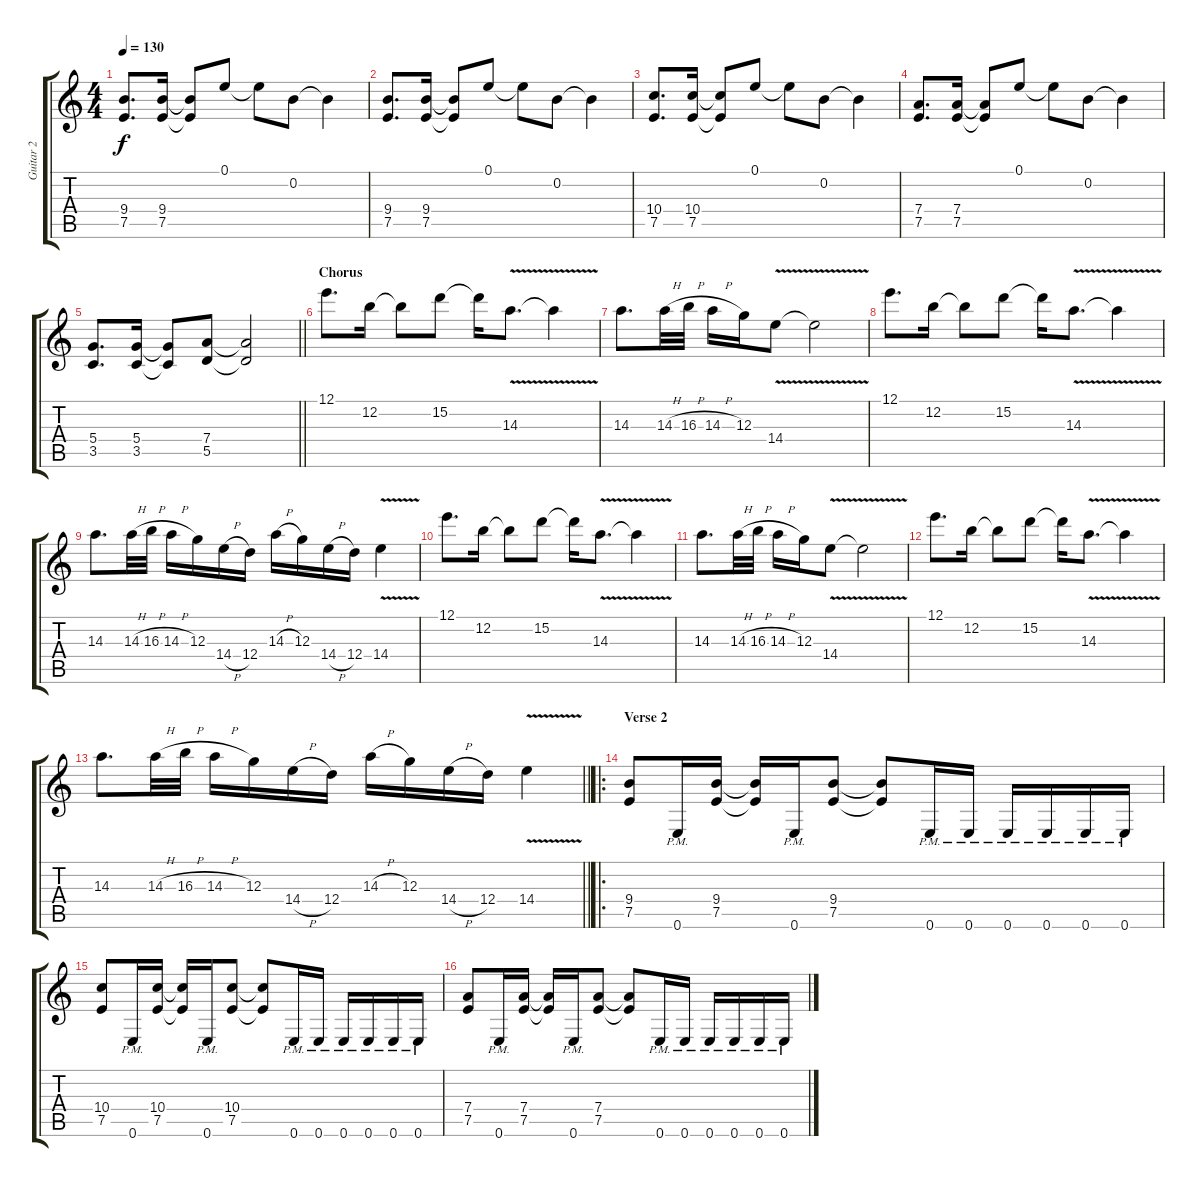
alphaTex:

\track ("Guitar 2" "Guitar 2") {instrument distortionguitar}
\staff {score tabs}
\tuning (E4 B3 G3 D3 A2 E2) {hide}
\ts (4 4)
\tempo 130
\clef g2
\ks c
(9.4 7.5).8{d dy f} (9.4 7.5).16 (9.4{t} 7.5{t}).8 0.1.8 0.1{t}.8 0.2.8 0.2{t}.4 |
(9.4 7.5).8{d} (9.4 7.5).16 (9.4{t} 7.5{t}).8 0.1.8 0.1{t}.8 0.2.8 0.2{t}.4 |
(10.4 7.5).8{d} (10.4 7.5).16 (10.4{t} 7.5{t}).8 0.1.8 0.1{t}.8 0.2.8 0.2{t}.4 |
(7.4 7.5).8{d} (7.4 7.5).16 (7.4{t} 7.5{t}).8 0.1.8 0.1{t}.8 0.2.8 0.2{t}.4 |
\barLineRight lightlight
(5.4 3.5).8{d} (5.4 3.5).16 (5.4{t} 3.5{t}).8 (7.4 5.5).8 (7.4{t} 5.5{t}).2 |
\section ("" "Chorus")
12.1.8{d} 12.2.16 12.2{t}.8 15.2.8 15.2{t}.16 14.3{v}.8{d} 14.3{t}.4 |
14.3.8{d} 14.3{h}.32 16.3{h}.32 14.3{h}.16 12.3.16 14.4{v}.8 14.4{t}.2 |
12.1.8{d} 12.2.16 12.2{t}.8 15.2.8 15.2{t}.16 14.3{v}.8{d} 14.3{t}.4 |
14.3.8{d} 14.3{h}.32 16.3{h}.32 14.3{h}.16 12.3.16 14.4{h}.16 12.4.16 14.3{h}.16 12.3.16 14.4{h}.16 12.4.16 14.4{v}.4 |
12.1.8{d} 12.2.16 12.2{t}.8 15.2.8 15.2{t}.16 14.3{v}.8{d} 14.3{t}.4 |
14.3.8{d} 14.3{h}.32 16.3{h}.32 14.3{h}.16 12.3.16 14.4{v}.8 14.4{t}.2 |
12.1.8{d} 12.2.16 12.2{t}.8 15.2.8 15.2{t}.16 14.3{v}.8{d} 14.3{t}.4 |
\barLineRight lightlight
14.3.8{d} 14.3{h}.32 16.3{h}.32 14.3{h}.16 12.3.16 14.4{h}.16 12.4.16 14.3{h}.16 12.3.16 14.4{h}.16 12.4.16 14.4{v}.4 |
\ro
\section ("" "Verse 2")
(9.4 7.5).8 0.6{pm}.16 (9.4 7.5).16 (9.4{t} 7.5{t}).16 0.6{pm}.16 (9.4 7.5).8 (9.4{t} 7.5{t}).8 0.6{pm}.16 0.6{pm}.16 0.6{pm}.16 0.6{pm}.16 0.6{pm}.16 0.6{pm}.16 |
(10.4 7.5).8 0.6{pm}.16 (10.4 7.5).16 (10.4{t} 7.5{t}).16 0.6{pm}.16 (10.4 7.5).8 (10.4{t} 7.5{t}).8 0.6{pm}.16 0.6{pm}.16 0.6{pm}.16 0.6{pm}.16 0.6{pm}.16 0.6{pm}.16 |
(7.4 7.5).8 0.6{pm}.16 (7.4 7.5).16 (7.4{t} 7.5{t}).16 0.6{pm}.16 (7.4 7.5).8 (7.4{t} 7.5{t}).8 0.6{pm}.16 0.6{pm}.16 0.6{pm}.16 0.6{pm}.16 0.6{pm}.16 0.6{pm}.16
